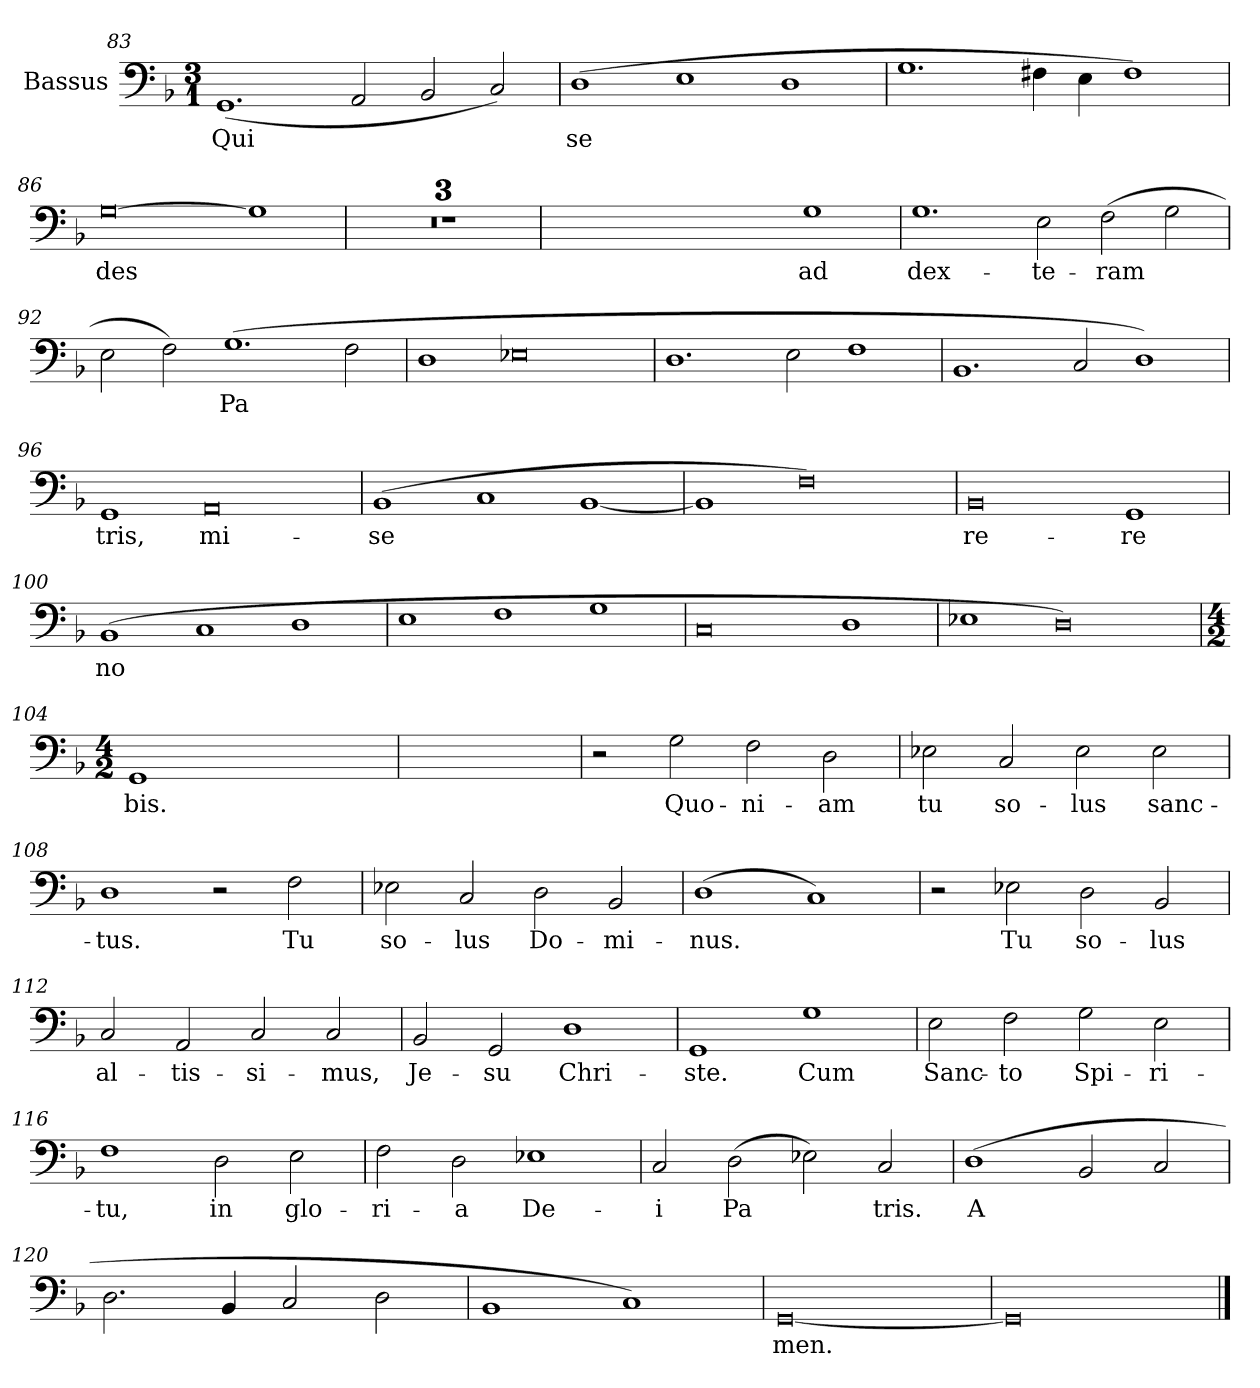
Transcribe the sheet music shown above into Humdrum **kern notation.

**kern	**text
*part1	*part1
*staff1	*staff1
*I"Bassus	*
*I'B	*
!!LO:LB:g=z
*clefF4	*
*k[b-]	*
*M3/1	*
=83	=83
!	!LO:LY:b
(1.GG	Qui
2AA/	.
2BB-/	.
2C/)	.
=84	=84
!	!LO:LY:b
(1D	se
1E	.
1D	.
=85	=85
1.G	.
4F#X\	.
4E\	.
1F#)	.
=86	=86
!	!LO:LY:b
[0G	des
1G]	.
!!LO:LB:g=z
=87	=87
0.r	.
=88	=88
0.r	.
=89	=89
0.r	.
!!LO:LB:g=z
=90	=90
2ryy	.
2ryy	.
2ryy	.
2ryy	.
!	!LO:LY:b
1G	ad
=91	=91
!	!LO:LY:b
1.G	dex-
!	!LO:LY:b
2E\	te-
!	!LO:LY:b
(2F\	ram
2G\	.
=92	=92
2E\	.
2F\)	.
!	!LO:LY:b
(1.G	Pa
2F\	.
=93	=93
1D	.
0E-X	.
!!LO:LB:g=z
=94	=94
1.D	.
2E\	.
1F	.
=95	=95
1.BB-	.
2C/	.
1D)	.
=96	=96
!	!LO:LY:b
1GG	tris,
!	!LO:LY:b
0AA	mi-
!!LO:LB:g=z
=97	=97
!	!LO:LY:b
(1BB-	se
1C	.
[1BB-	.
=98	=98
1BB-]	.
0F)	.
=99	=99
!	!LO:LY:b
0BB-	re-
!	!LO:LY:b
1GG	re
=100	=100
!	!LO:LY:b
(1BB-	no
1C	.
1D	.
!!LO:LB:g=z
=101	=101
1E	.
1F	.
1G	.
=102	=102
0C	.
1D	.
=103	=103
1E-X	.
0D)	.
!!LO:LB:g=z
=104	=104
*M4/2	*
!	!LO:LY:b
1GG	bis.
2ryy	.
2ryy	.
=105	=105
0ryy	.
=106	=106
2r	.
!	!LO:LY:b
2G\	Quo-
!	!LO:LY:b
2F\	ni-
!	!LO:LY:b
2D\	am
=107	=107
!	!LO:LY:b
2E-X\	tu
!	!LO:LY:b
2C/	so-
!	!LO:LY:b
2E-\	lus
!	!LO:LY:b
2E-\	sanc-
=108	=108
!	!LO:LY:b
1D	tus.
2r	.
!	!LO:LY:b
2F\	Tu
!!LO:LB:g=z
=109	=109
!	!LO:LY:b
2E-X\	so-
!	!LO:LY:b
2C/	lus
!	!LO:LY:b
2D\	Do-
!	!LO:LY:b
2BB-/	mi-
=110	=110
!	!LO:LY:b
(1D	nus.
1C)	.
=111	=111
2r	.
!	!LO:LY:b
2E-X\	Tu
!	!LO:LY:b
2D\	so-
!	!LO:LY:b
2BB-/	lus
=112	=112
!	!LO:LY:b
2C/	al-
!	!LO:LY:b
2AA/	tis-
!	!LO:LY:b
2C/	si-
!	!LO:LY:b
2C/	mus,
!!LO:LB:g=z
=113	=113
!	!LO:LY:b
2BB-/	Je-
!	!LO:LY:b
2GG/	su
!	!LO:LY:b
1D	Chri-
=114	=114
!	!LO:LY:b
1GG	ste.
!	!LO:LY:b
1G	Cum
=115	=115
!	!LO:LY:b
2E\	Sanc-
!	!LO:LY:b
2F\	to
!	!LO:LY:b
2G\	Spi-
!	!LO:LY:b
2E\	ri-
=116	=116
!	!LO:LY:b
1F	tu,
!	!LO:LY:b
2D\	in
!	!LO:LY:b
2E\	glo-
=117	=117
!	!LO:LY:b
2F\	ri-
!	!LO:LY:b
2D\	a
!	!LO:LY:b
1E-X	De-
!!LO:PB:g=z
=118	=118
!	!LO:LY:b
2C/	i
!	!LO:LY:b
(2D\	Pa
2E-X\)	.
!	!LO:LY:b
2C/	tris.
=119	=119
!	!LO:LY:b
(1D	A
2BB-/	.
2C/	.
=120	=120
2.D\	.
4BB-/	.
2C/	.
2D\	.
=121	=121
1BB-	.
1C)	.
=122	=122
!	!LO:LY:b
[0GG	men.
=123	=123
0GG]	.
==	==
*-	*-
